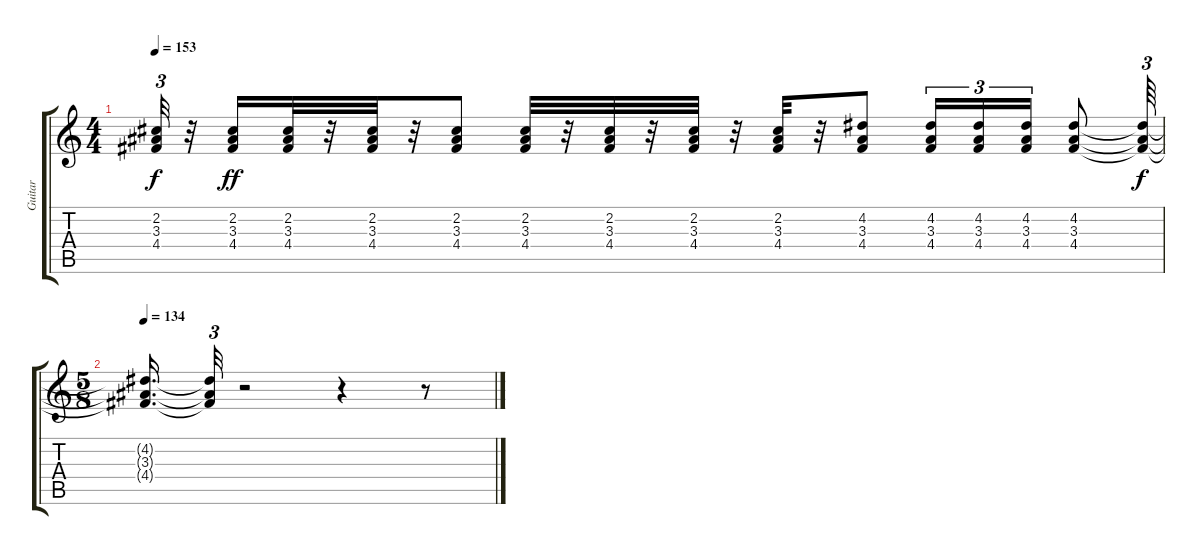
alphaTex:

\track ("Guitar" "Guitar") {instrument distortionguitar}
\staff {score tabs}
\tuning (E4 B3 G3 D3 A2 E2) {hide}
\ts (4 4)
\tempo 153
\clef g2
\ks c
(2.2{t} 3.3{t} 4.4{t}).32{tu (3 2) dy f} r.32 (2.2 3.3 4.4).16{dy ff} (2.2 3.3 4.4).32 r.32 (2.2 3.3 4.4).32 r.32 (2.2 3.3 4.4).8 (2.2 3.3 4.4).32 r.32 (2.2 3.3 4.4).32 r.32 (2.2 3.3 4.4).32 r.32 (2.2 3.3 4.4).32 r.32 (4.2 3.3 4.4).8 (4.2 3.3 4.4).16{tu (3 2)} (4.2 3.3 4.4).16{tu (3 2)} (4.2 3.3 4.4).16{tu (3 2)} (4.2 3.3 4.4).8 (4.2{t} 3.3{t} 4.4{t}).64{tu (3 2) dy f} |
\ts (5 8)
\tempo 134
(4.2{t} 3.3{t} 4.4{t}).16{d} (4.2{t} 3.3{t} 4.4{t}).32{tu (3 2)} r.2 r.4 r.8
